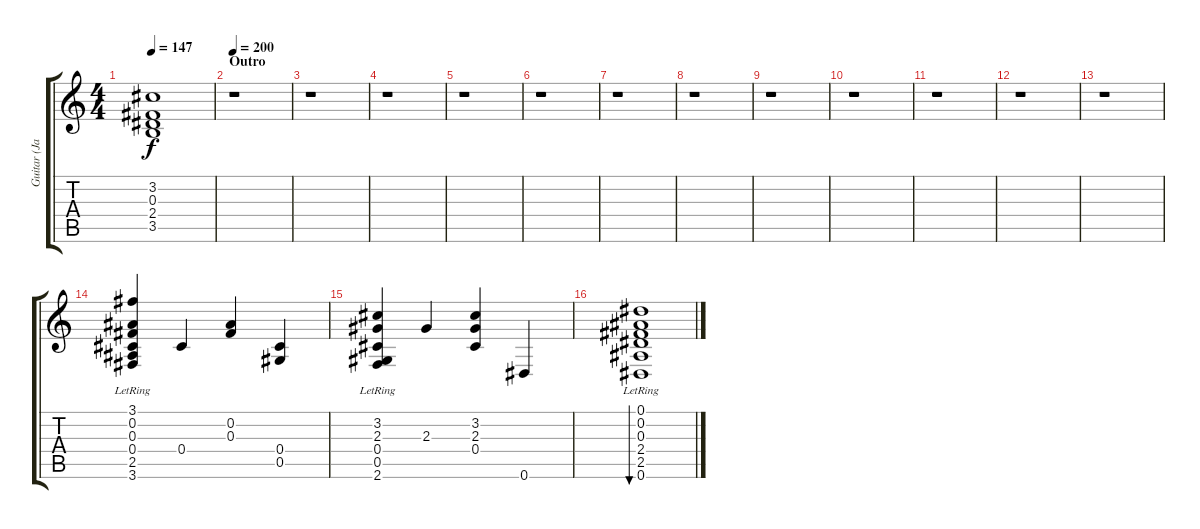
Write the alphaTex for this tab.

\track ("Guitar (James)" "Guitar (Ja") {instrument electricguitarjazz}
\staff {score tabs}
\tuning (Eb4 Bb3 Gb3 Db3 Ab2 Eb2) {hide}
\ts (4 4)
\tempo 147
\clef g2
\ks c
(3.2{t} 0.3{t} 2.4{t} 3.5{t}).1{dy f} |
\section ("" "Outro")
\tempo 200
r.1 |
r.1 |
r.1 |
r.1 |
r.1 |
r.1 |
r.1 |
r.1 |
r.1 |
r.1 |
r.1 |
r.1 |
(3.1{lr} 0.2 0.3{lr} 0.4{lr} 2.5{lr} 3.6{lr}).4 0.4.4 (0.2 0.3).4 (0.4 0.5).4 |
(3.2{lr} 2.3{lr} 0.4{lr} 0.5{lr} 2.6{lr}).4 2.3.4 (3.2 2.3 0.4).4 0.6.4 |
(0.1{lr} 0.2{lr} 0.3{lr} 2.4{lr} 2.5{lr} 0.6{lr}).1{bu 60}
